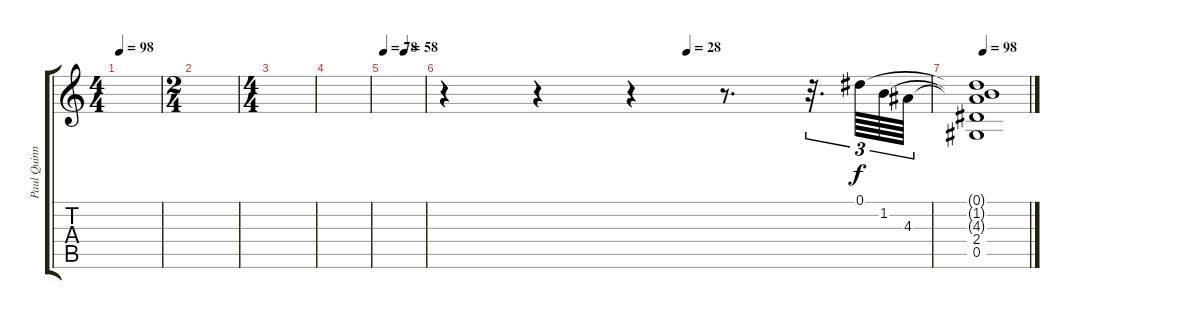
\track ("Paul Quinn Clean" "Paul Quinn") {instrument acousticguitarsteel}
\staff {score tabs}
\tuning (Eb4 Bb3 Gb3 Db3 Ab2 Eb2) {hide}
\ts (4 4)
\tempo 98
\clef g2
\ks c
|
\ts (2 4)
|
\ts (4 4)
|
|
\tempo 78
\tempo (58 0.5)
|
\tempo (28 0.5)
r.4 r.4 r.4 r.8{d} r.32{d tu (3 2)} 0.1.64{tu (3 2)} 1.2.64{tu (3 2)} 4.3.64{tu (3 2)} |
\tempo 98
(0.1{t} 1.2{t} 4.3{t} 2.4 0.5).1
